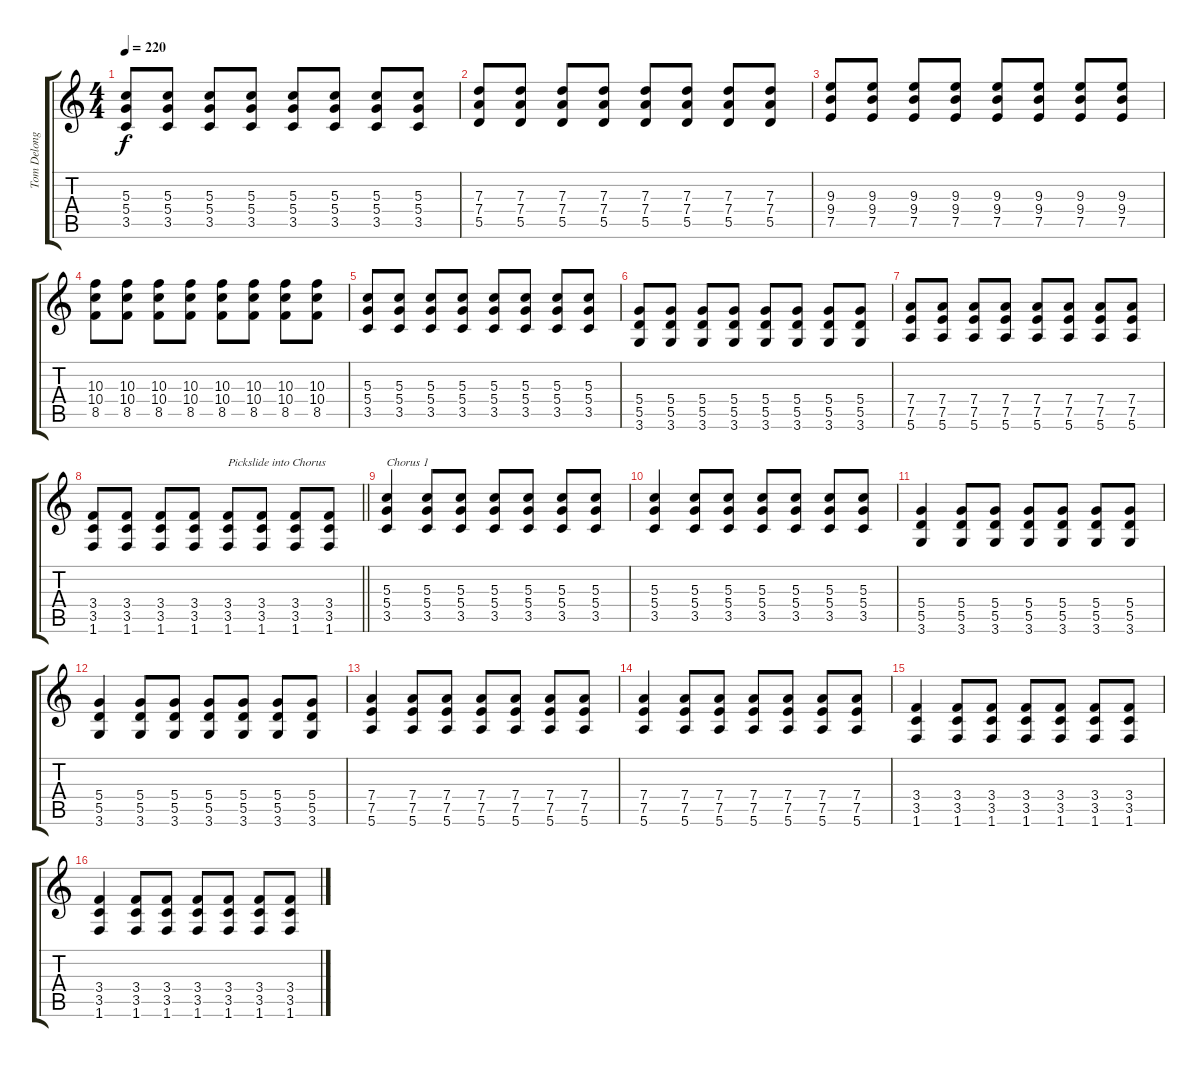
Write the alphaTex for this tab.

\track ("Tom Delonge (Distortion)" "Tom Delong") {instrument distortionguitar}
\staff {score tabs}
\tuning (E4 B3 G3 D3 A2 E2) {hide}
\ts (4 4)
\tempo 220
\clef g2
\ks c
(5.3 5.4 3.5).8{dy f} (5.3 5.4 3.5).8 (5.3 5.4 3.5).8 (5.3 5.4 3.5).8 (5.3 5.4 3.5).8 (5.3 5.4 3.5).8 (5.3 5.4 3.5).8 (5.3 5.4 3.5).8 |
(7.3 7.4 5.5).8 (7.3 7.4 5.5).8 (7.3 7.4 5.5).8 (7.3 7.4 5.5).8 (7.3 7.4 5.5).8 (7.3 7.4 5.5).8 (7.3 7.4 5.5).8 (7.3 7.4 5.5).8 |
(9.3 9.4 7.5).8 (9.3 9.4 7.5).8 (9.3 9.4 7.5).8 (9.3 9.4 7.5).8 (9.3 9.4 7.5).8 (9.3 9.4 7.5).8 (9.3 9.4 7.5).8 (9.3 9.4 7.5).8 |
(10.3 10.4 8.5).8 (10.3 10.4 8.5).8 (10.3 10.4 8.5).8 (10.3 10.4 8.5).8 (10.3 10.4 8.5).8 (10.3 10.4 8.5).8 (10.3 10.4 8.5).8 (10.3 10.4 8.5).8 |
(5.3 5.4 3.5).8 (5.3 5.4 3.5).8 (5.3 5.4 3.5).8 (5.3 5.4 3.5).8 (5.3 5.4 3.5).8 (5.3 5.4 3.5).8 (5.3 5.4 3.5).8 (5.3 5.4 3.5).8 |
(5.4 5.5 3.6).8 (5.4 5.5 3.6).8 (5.4 5.5 3.6).8 (5.4 5.5 3.6).8 (5.4 5.5 3.6).8 (5.4 5.5 3.6).8 (5.4 5.5 3.6).8 (5.4 5.5 3.6).8 |
(7.4 7.5 5.6).8 (7.4 7.5 5.6).8 (7.4 7.5 5.6).8 (7.4 7.5 5.6).8 (7.4 7.5 5.6).8 (7.4 7.5 5.6).8 (7.4 7.5 5.6).8 (7.4 7.5 5.6).8 |
\barLineRight lightlight
(3.4 3.5 1.6).8 (3.4 3.5 1.6).8 (3.4 3.5 1.6).8 (3.4 3.5 1.6).8 (3.4 3.5 1.6).8{txt "Pickslide into Chorus"} (3.4 3.5 1.6).8 (3.4 3.5 1.6).8 (3.4 3.5 1.6).8 |
(5.3 5.4 3.5).4{txt "Chorus 1"} (5.3 5.4 3.5).8 (5.3 5.4 3.5).8 (5.3 5.4 3.5).8 (5.3 5.4 3.5).8 (5.3 5.4 3.5).8 (5.3 5.4 3.5).8 |
(5.3 5.4 3.5).4 (5.3 5.4 3.5).8 (5.3 5.4 3.5).8 (5.3 5.4 3.5).8 (5.3 5.4 3.5).8 (5.3 5.4 3.5).8 (5.3 5.4 3.5).8 |
(5.4 5.5 3.6).4 (5.4 5.5 3.6).8 (5.4 5.5 3.6).8 (5.4 5.5 3.6).8 (5.4 5.5 3.6).8 (5.4 5.5 3.6).8 (5.4 5.5 3.6).8 |
(5.4 5.5 3.6).4 (5.4 5.5 3.6).8 (5.4 5.5 3.6).8 (5.4 5.5 3.6).8 (5.4 5.5 3.6).8 (5.4 5.5 3.6).8 (5.4 5.5 3.6).8 |
(7.4 7.5 5.6).4 (7.4 7.5 5.6).8 (7.4 7.5 5.6).8 (7.4 7.5 5.6).8 (7.4 7.5 5.6).8 (7.4 7.5 5.6).8 (7.4 7.5 5.6).8 |
(7.4 7.5 5.6).4 (7.4 7.5 5.6).8 (7.4 7.5 5.6).8 (7.4 7.5 5.6).8 (7.4 7.5 5.6).8 (7.4 7.5 5.6).8 (7.4 7.5 5.6).8 |
(3.4 3.5 1.6).4 (3.4 3.5 1.6).8 (3.4 3.5 1.6).8 (3.4 3.5 1.6).8 (3.4 3.5 1.6).8 (3.4 3.5 1.6).8 (3.4 3.5 1.6).8 |
(3.4 3.5 1.6).4 (3.4 3.5 1.6).8 (3.4 3.5 1.6).8 (3.4 3.5 1.6).8 (3.4 3.5 1.6).8 (3.4 3.5 1.6).8 (3.4 3.5 1.6).8
